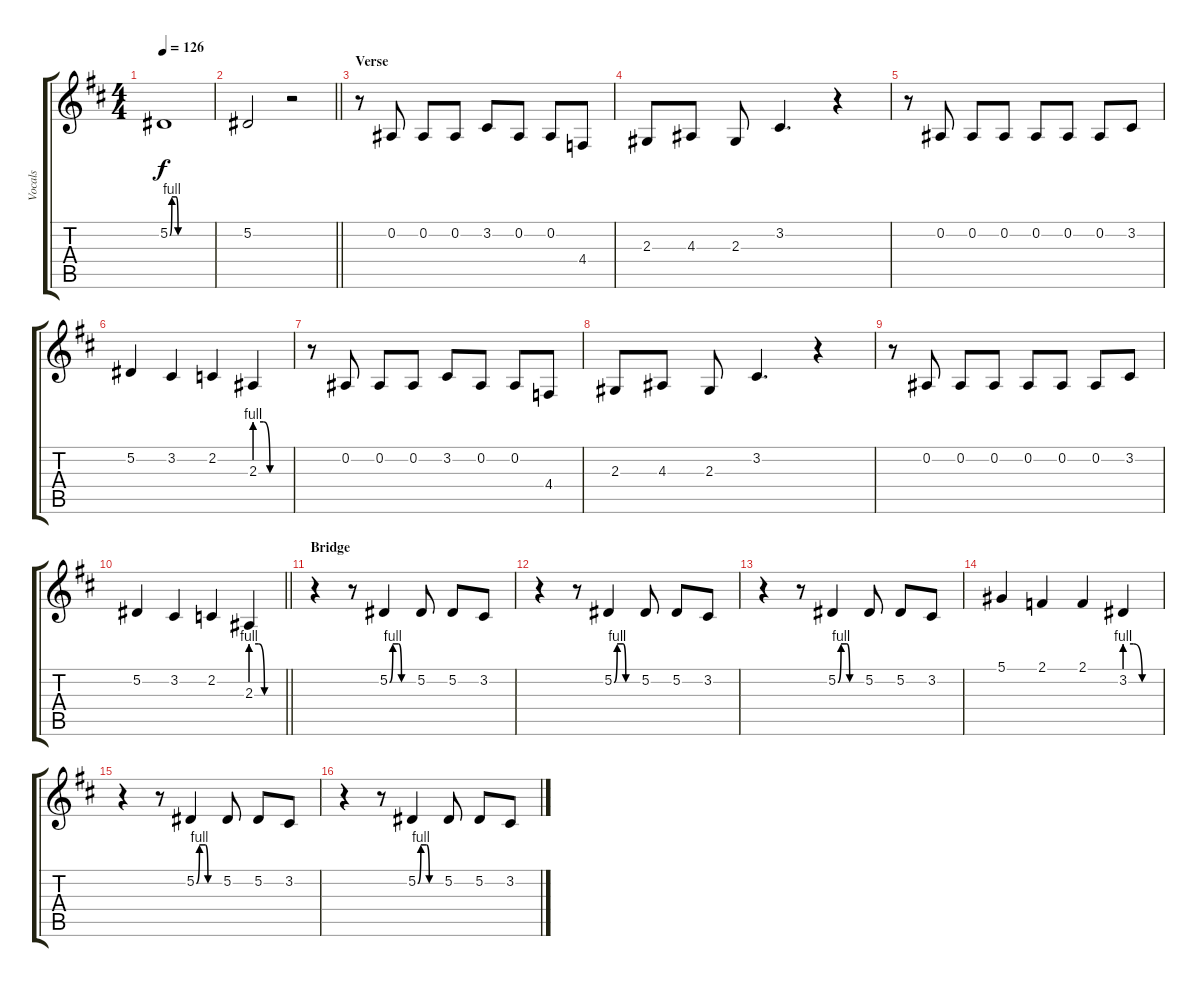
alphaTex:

\track ("Vocals" "Vocals") {instrument lead2sawtooth}
\staff {score tabs}
\tuning (Eb4 Bb3 Gb3 Db3 Ab2 Eb2) {hide}
\ts (4 4)
\tempo 126
\clef g2
\ks d
5.2{be (custom 0 0 3 4 9 4 12 0 15 0 20 0 30 0 60 0)}.1{dy f} |
\barLineRight lightlight
5.2.2 r.2 |
\section ("" "Verse")
r.8 0.2.8 0.2.8 0.2.8 3.2.8 0.2.8 0.2.8 4.4.8 |
2.3.8 4.3.8 2.3.8 3.2.4{d} r.4 |
r.8 0.2.8 0.2.8 0.2.8 0.2.8 0.2.8 0.2.8 3.2.8 |
5.2.4 3.2.4 2.2.4 2.3{be (custom 0 4 15 4 26 0 30 0 60 0)}.4 |
r.8 0.2.8 0.2.8 0.2.8 3.2.8 0.2.8 0.2.8 4.4.8 |
2.3.8 4.3.8 2.3.8 3.2.4{d} r.4 |
r.8 0.2.8 0.2.8 0.2.8 0.2.8 0.2.8 0.2.8 3.2.8 |
\barLineRight lightlight
5.2.4 3.2.4 2.2.4 2.3{be (custom 0 4 15 4 26 0 30 0 60 0)}.4 |
\section ("" "Bridge")
r.4 r.8 5.2{be (custom 0 0 8 4 23 4 30 0 44 0 60 0)}.4 5.2.8 5.2.8 3.2.8 |
r.4 r.8 5.2{be (custom 0 0 8 4 23 4 30 0 44 0 60 0)}.4 5.2.8 5.2.8 3.2.8 |
r.4 r.8 5.2{be (custom 0 0 8 4 23 4 30 0 44 0 60 0)}.4 5.2.8 5.2.8 3.2.8 |
5.1.4 2.1.4 2.1.4 3.2{be (custom 0 4 15 4 30 0 60 0)}.4 |
r.4 r.8 5.2{be (custom 0 0 8 4 23 4 30 0 44 0 60 0)}.4 5.2.8 5.2.8 3.2.8 |
r.4 r.8 5.2{be (custom 0 0 8 4 23 4 30 0 44 0 60 0)}.4 5.2.8 5.2.8 3.2.8
